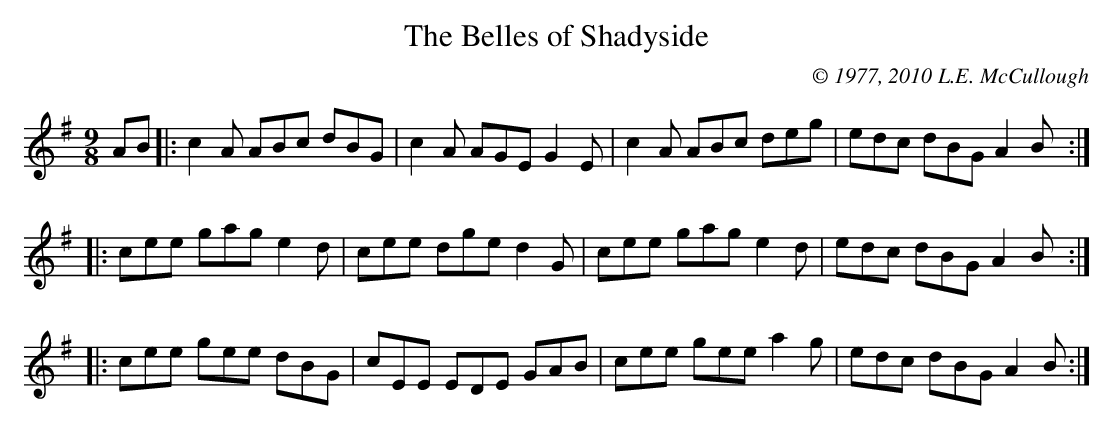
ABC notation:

X:1
T:The Belles of Shadyside
C:© 1977, 2010 L.E. McCullough
M:9/8
L:1/8
K:Ador
AB|:c2A ABc dBG|c2A AGE G2E|c2A ABc deg|edc dBG A2B:|
|:cee gag e2d|cee dge d2G|cee gag e2d|edc dBG A2B:|
|:cee gee dBG|cEE EDE GAB|cee gee a2g|edc dBG A2B:|
